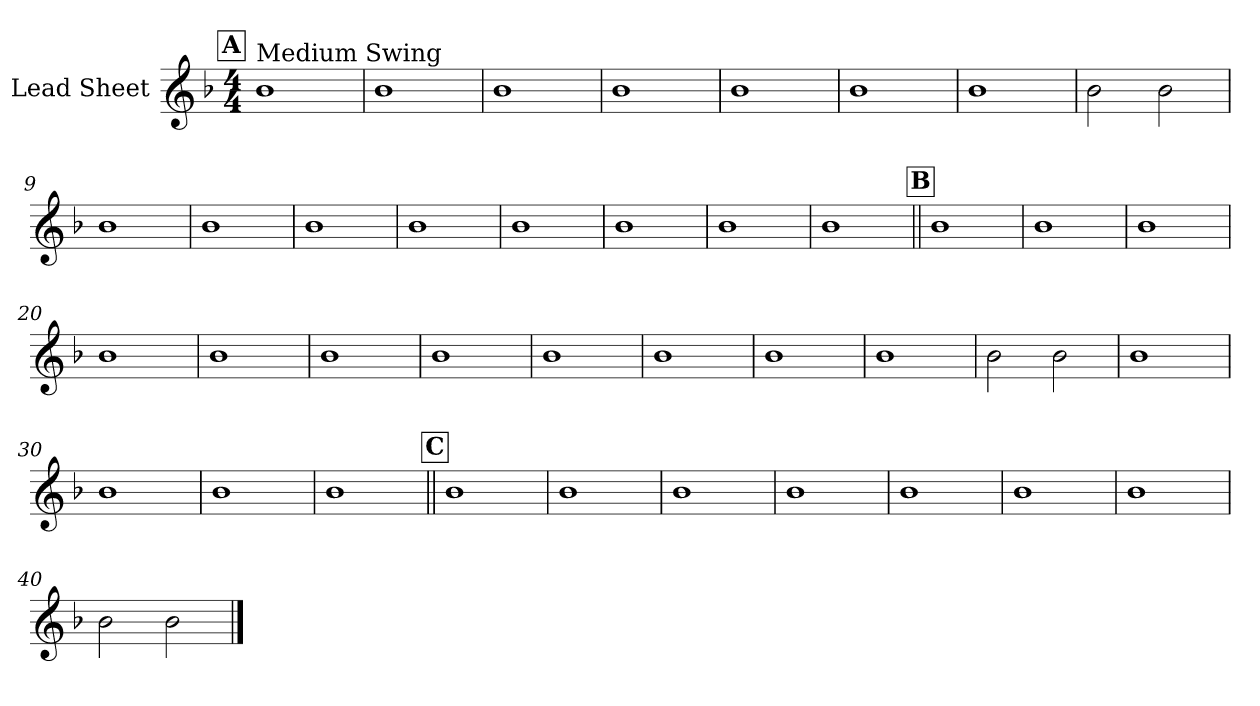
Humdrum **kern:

**kern
*part1
*staff1
*I"Lead Sheet
*clefG2
*k[b-]
*F:
*M4/4
!!LO:REH:place=s1:a:fs=14:t=A
=1
!LO:TX:a:t=Medium Swing
1b-
=2
1b-
=3
1b-
=4
1b-
!!LO:LB:g=z
=5
1b-
=6
1b-
=7
1b-
=8
2b-\
2b-\
!!LO:LB:g=z
=9
1b-
=10
1b-
=11
1b-
=12
1b-
!!LO:LB:g=z
=13
1b-
=14
1b-
=15
1b-
=16
1b-
!!LO:LB:g=z
!!LO:REH:place=s1:a:fs=14:t=B
=17||
1b-
=18
1b-
=19
1b-
=20
1b-
!!LO:LB:g=z
=21
1b-
=22
1b-
=23
1b-
=24
1b-
!!LO:LB:g=z
=25
1b-
=26
1b-
=27
1b-
=28
2b-\
2b-\
!!LO:LB:g=z
=29
1b-
=30
1b-
=31
1b-
=32
1b-
!!LO:LB:g=z
!!LO:REH:place=s1:a:fs=14:t=C
=33||
1b-
=34
1b-
=35
1b-
=36
1b-
!!LO:LB:g=z
=37
1b-
=38
1b-
=39
1b-
=40
2b-\
2b-\
==
*-
